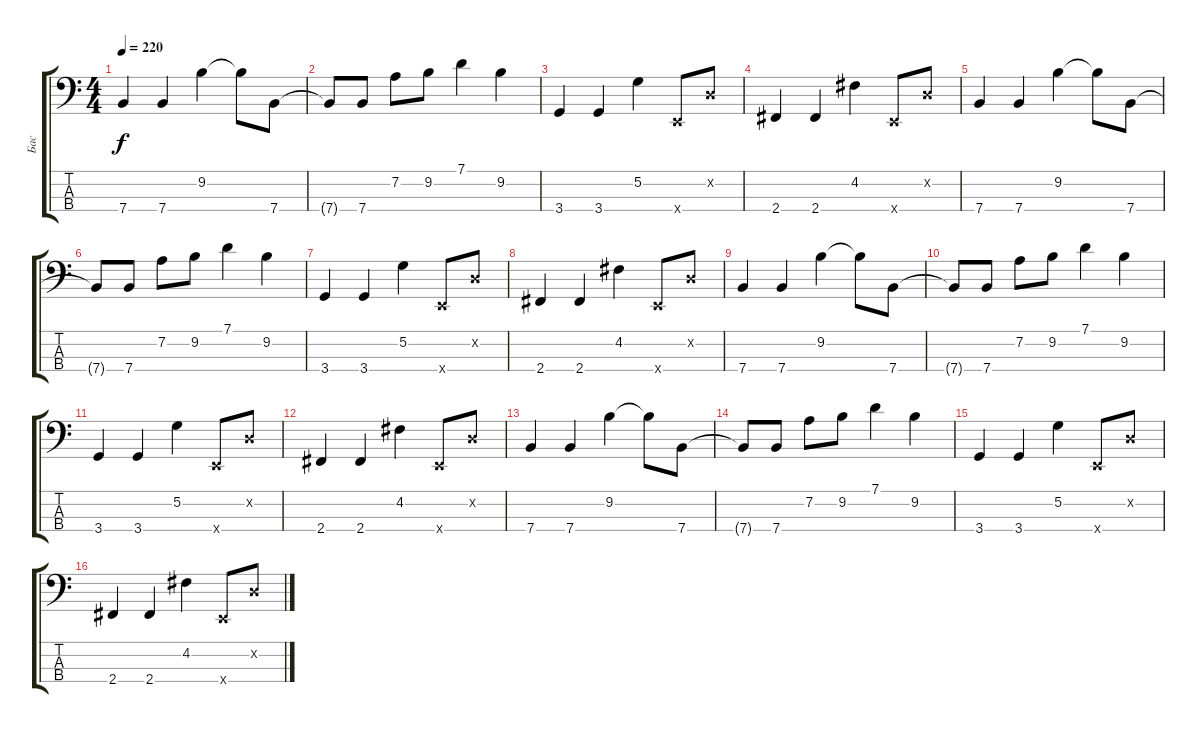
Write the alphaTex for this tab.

\track ("Бас " "Бас ") {instrument slapbass1}
\staff {score tabs}
\tuning (G2 D2 A1 E1) {hide}
\ts (4 4)
\tempo 220
\clef f4
\ks c
7.4.4{dy f instrument slapbass1} 7.4.4 9.2.4 9.2{t}.8 7.4.8 |
7.4{t}.8 7.4.8 7.2.8 9.2.8 7.1.4 9.2.4 |
3.4.4 3.4.4 5.2.4 0.4{x}.8 0.2{x}.8 |
2.4.4 2.4.4 4.2.4 0.4{x}.8 0.2{x}.8 |
7.4.4 7.4.4 9.2.4 9.2{t}.8 7.4.8 |
7.4{t}.8 7.4.8 7.2.8 9.2.8 7.1.4 9.2.4 |
3.4.4 3.4.4 5.2.4 0.4{x}.8 0.2{x}.8 |
2.4.4 2.4.4 4.2.4 0.4{x}.8 0.2{x}.8 |
7.4.4 7.4.4 9.2.4 9.2{t}.8 7.4.8 |
7.4{t}.8 7.4.8 7.2.8 9.2.8 7.1.4 9.2.4 |
3.4.4 3.4.4 5.2.4 0.4{x}.8 0.2{x}.8 |
2.4.4 2.4.4 4.2.4 0.4{x}.8 0.2{x}.8 |
7.4.4 7.4.4 9.2.4 9.2{t}.8 7.4.8 |
7.4{t}.8 7.4.8 7.2.8 9.2.8 7.1.4 9.2.4 |
3.4.4 3.4.4 5.2.4 0.4{x}.8 0.2{x}.8 |
2.4.4 2.4.4 4.2.4 0.4{x}.8 0.2{x}.8
